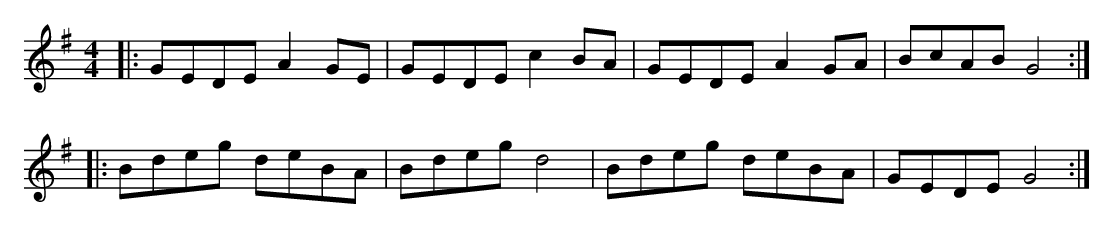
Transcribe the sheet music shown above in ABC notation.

X:1
M:4/4
K:G
|:GEDE A2 GE|GEDE c2 BA|GEDE A2 GA|BcAB G4:|
|:Bdeg deBA|Bdeg d4|Bdeg deBA|GEDE G4:|
